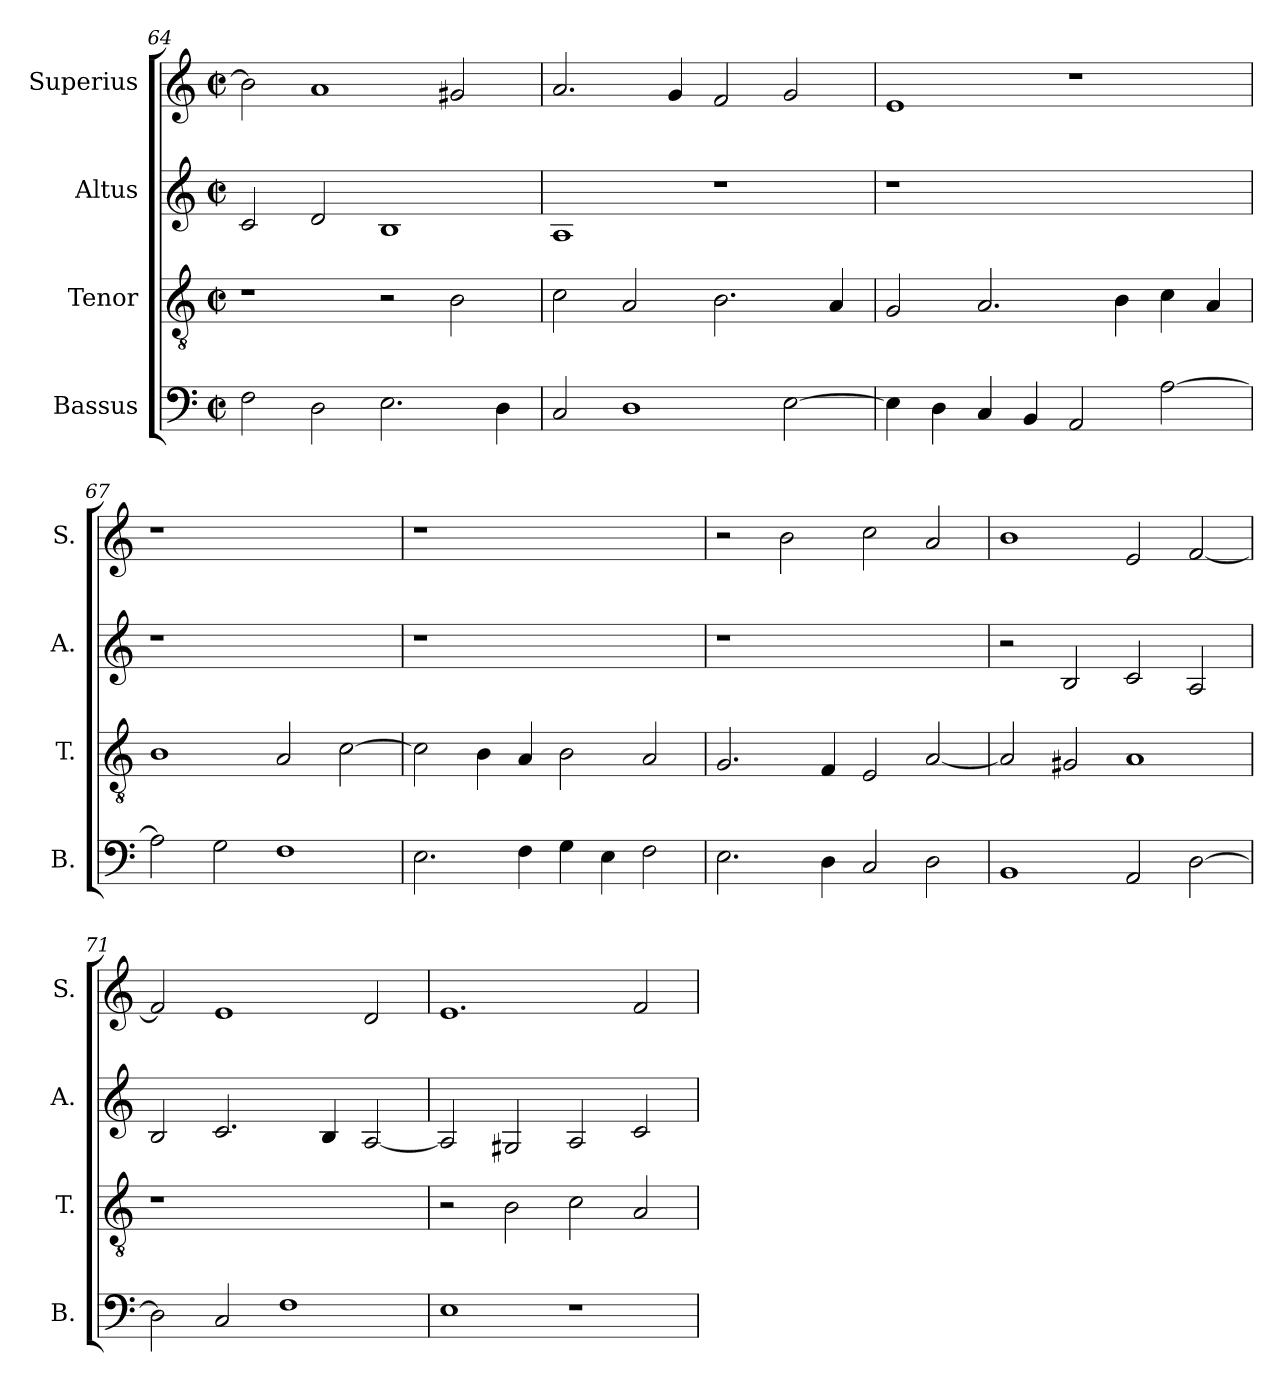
**kern	**kern	**kern	**kern
*part4	*part3	*part2	*part1
*staff4	*staff3	*staff2	*staff1
*I"Bassus	*I"Tenor	*I"Altus	*I"Superius
*I'B.	*I'T.	*I'A.	*I'S.
*clefF4	*clefGv2	*clefG2	*clefG2
*	*ITrd7c12	*	*
*k[]	*k[]	*k[]	*k[]
*C:	*C:	*C:	*C:
*M2/2	*M2/2	*M2/2	*M2/2
*met(c|)	*met(c|)	*met(c|)	*met(c|)
=64	=64	=64	=64
2Fi\	1r	2ci/	2bi\]
2Di\	.	2di/	1ai
2.Ei\	2r	1Bi	.
.	2BBi\	.	2g#Xi/
4Di\	.	.	.
=65	=65	=65	=65
2Ci/	2Ci\	1Ai	2.ai/
1Di	2AAi/	.	.
.	.	.	4gi/
.	2.BBi\	1r	2fi/
[>2Ei\	.	.	2gi/
.	4AAi/	.	.
=66	=66	=66	=66
!	!	!LO:N:vis=1	!
4Ei\]	2GGi/	1r	1ei
4Di\	.	.	.
4Ci/	2.AAi/	.	.
4BBi/	.	.	.
2AAi/	.	1ryy	1r
.	4BBi\	.	.
[>2Ai\	4Ci\	.	.
.	4AAi/	.	.
!!LO:LB:g=z
=67	=67	=67	=67
!	!	!LO:N:vis=1	!LO:N:vis=1
2Ai\]	1BBi	1r	1r
2Gi\	.	.	.
1Fi	2AAi/	1ryy	1ryy
.	[>2Ci\	.	.
=68	=68	=68	=68
!	!	!LO:N:vis=1	!LO:N:vis=1
2.Ei\	2Ci\]	1r	1r
.	4BBi\	.	.
4Fi\	4AAi/	.	.
4Gi\	2BBi\	1ryy	1ryy
4Ei\	.	.	.
2Fi\	2AAi/	.	.
=69	=69	=69	=69
!	!	!LO:N:vis=1	!
2.Ei\	2.GGi/	1r	2r
.	.	.	2bi\
4Di\	4FFi/	.	.
2Ci/	2EEi/	1ryy	2cci\
2Di\	[<2AAi/	.	2ai/
=70	=70	=70	=70
1BBi	2AAi/]	2r	1bi
.	2GG#Xi/	2Bi/	.
2AAi/	1AAi	2ci/	2ei/
[>2Di\	.	2Ai/	[<2fi/
=71	=71	=71	=71
!	!LO:N:vis=1	!	!
2Di\]	1r	2Bi/	2fi/]
2Ci/	.	2.ci/	1ei
1Fi	1ryy	.	.
.	.	4Bi/	.
.	.	[<2Ai/	2di/
!!LO:PB:g=z
=72	=72	=72	=72
1Ei	2r	2Ai/]	1.ei
.	2BBi\	2G#Xi/	.
1r	2Ci\	2Ai/	.
.	2AAi/	2ci/	2fi/
=	=	=	=
*-	*-	*-	*-
